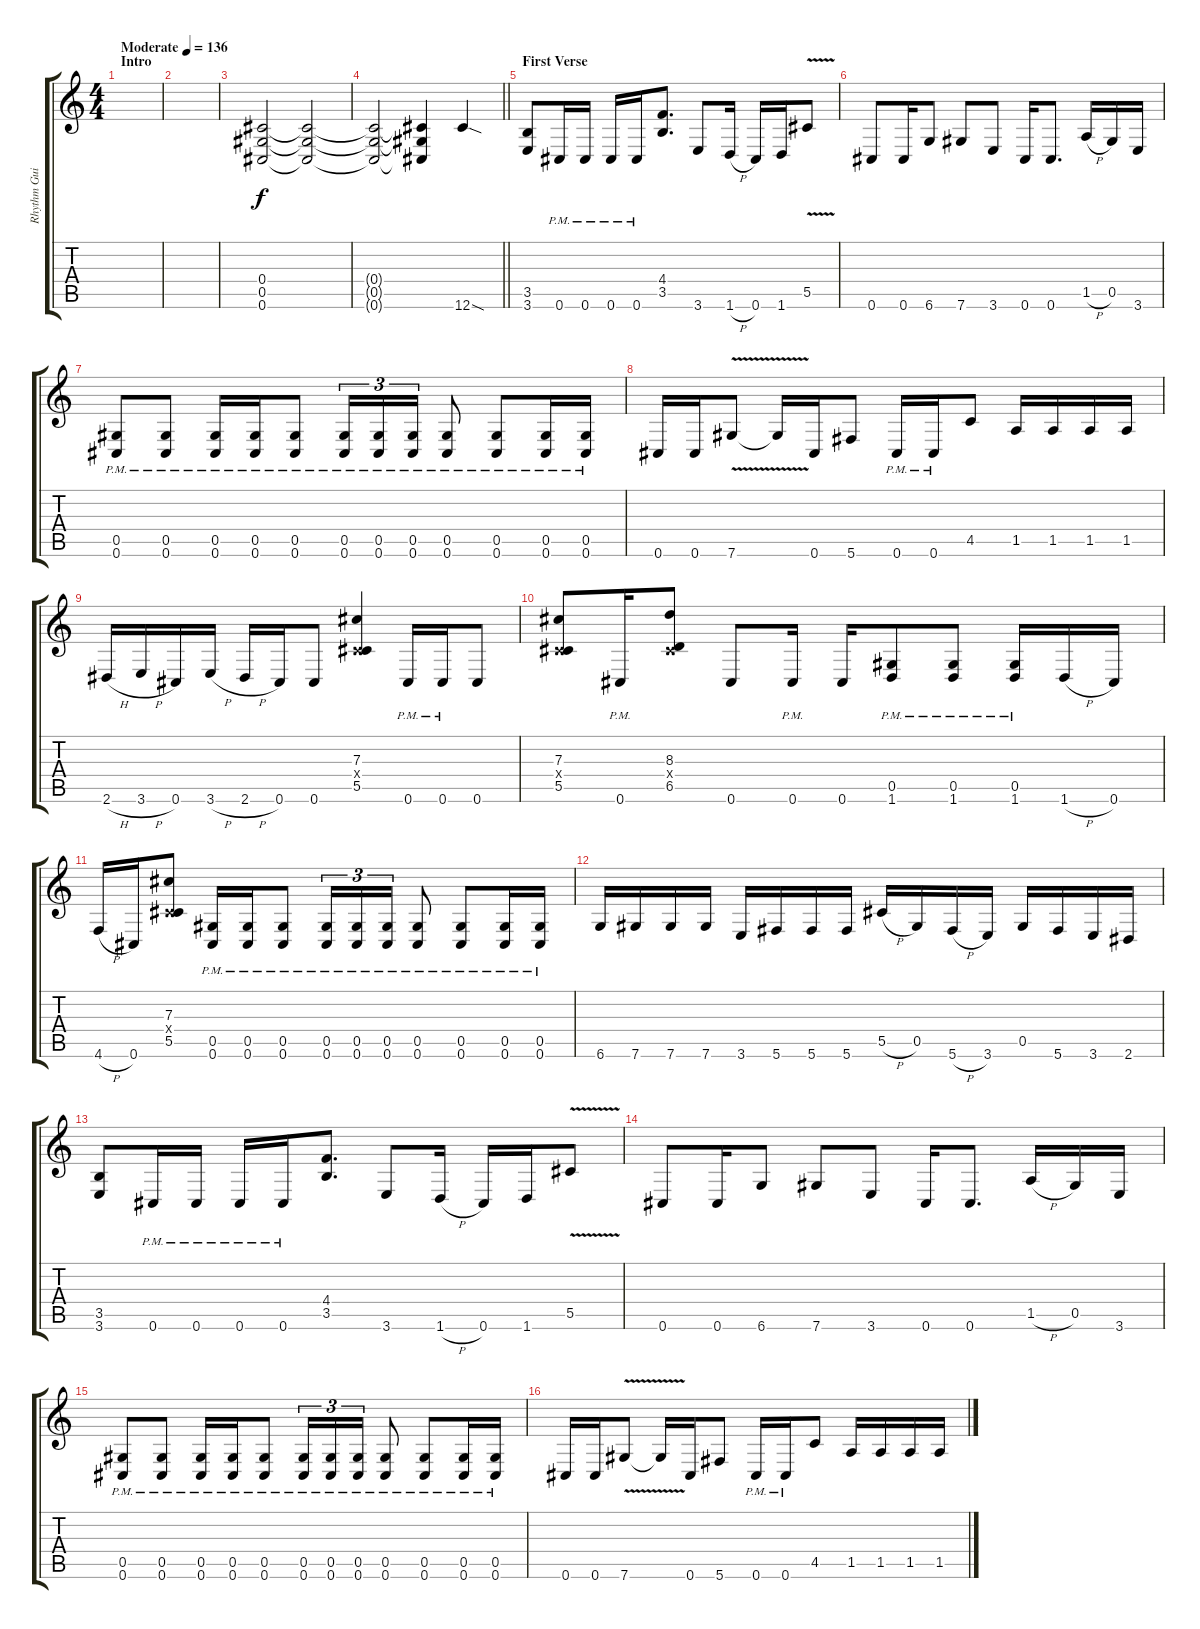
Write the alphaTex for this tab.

\track ("Rhythm Guitar" "Rhythm Gui") {instrument distortionguitar}
\staff {score tabs}
\tuning (Eb4 Bb3 Gb3 Db3 Ab2 Db2) {hide}
\ts (4 4)
\section ("" "Intro")
\tempo (136 "Moderate")
\clef g2
\ks c
|
|
(0.4 0.5 0.6).2{volume 0} (0.4{t} 0.5{t} 0.6{t}).2{volume 13} |
\barLineRight lightlight
(0.4{t} 0.5{t} 0.6{t}).2 (0.4{t} 0.5{t} 0.6{t}).4 12.6{sod}.4 |
\section ("" "First Verse")
(3.5 3.6).8 0.6{pm}.16 0.6{pm}.16 0.6{pm}.16 0.6{pm}.16 (4.4 3.5).8{d} 3.6.8 1.6{h}.16 0.6.16 1.6.16 5.5{v}.8 |
0.6.8 0.6.16 6.6.8 7.6.8 3.6.8 0.6.16 0.6.8{d} 1.5{h}.16 0.5.16 3.6.16 |
(0.5{pm} 0.6{pm}).8 (0.5{pm} 0.6{pm}).8 (0.5{pm} 0.6{pm}).16 (0.5{pm} 0.6{pm}).16 (0.5{pm} 0.6{pm}).8 (0.5{pm} 0.6{pm}).16{tu (3 2)} (0.5{pm} 0.6{pm}).16{tu (3 2)} (0.5{pm} 0.6{pm}).16{tu (3 2)} (0.5{pm} 0.6{pm}).8 (0.5{pm} 0.6{pm}).8 (0.5{pm} 0.6{pm}).16 (0.5{pm} 0.6{pm}).16 |
0.6.16 0.6.16 7.6{v}.8 7.6{t}.16 0.6.16 5.6.8 0.6{pm}.16 0.6{pm}.16 4.5.8 1.5.16 1.5.16 1.5.16 1.5.16 |
2.6{h}.16 3.6{h}.16 0.6.16 3.6{h}.16 2.6{h}.16 0.6.16 0.6.8 (7.3 0.4{x} 5.5).4 0.6{pm}.16 0.6{pm}.16 0.6.8 |
(7.3 0.4{x} 5.5).8 0.6{pm}.16 (8.3 0.4{x} 6.5).8 0.6.8 0.6{pm}.16 0.6.16 (0.5{pm} 1.6{pm}).8 (0.5{pm} 1.6{pm}).8 (0.5{pm} 1.6{pm}).16 1.6{h}.16 0.6.16 |
4.6{h}.16 0.6.16 (7.3 0.4{x} 5.5).8 (0.5{pm} 0.6{pm}).16 (0.5{pm} 0.6{pm}).16 (0.5{pm} 0.6{pm}).8 (0.5{pm} 0.6{pm}).16{tu (3 2)} (0.5{pm} 0.6{pm}).16{tu (3 2)} (0.5{pm} 0.6{pm}).16{tu (3 2)} (0.5{pm} 0.6{pm}).8 (0.5{pm} 0.6{pm}).8 (0.5{pm} 0.6{pm}).16 (0.5{pm} 0.6{pm}).16 |
6.6.16 7.6.16 7.6.16 7.6.16 3.6.16 5.6.16 5.6.16 5.6.16 5.5{h}.16 0.5.16 5.6{h}.16 3.6.16 0.5.16 5.6.16 3.6.16 2.6.16 |
(3.5 3.6).8 0.6{pm}.16 0.6{pm}.16 0.6{pm}.16 0.6{pm}.16 (4.4 3.5).8{d} 3.6.8 1.6{h}.16 0.6.16 1.6.16 5.5{v}.8 |
0.6.8 0.6.16 6.6.8 7.6.8 3.6.8 0.6.16 0.6.8{d} 1.5{h}.16 0.5.16 3.6.16 |
(0.5{pm} 0.6{pm}).8 (0.5{pm} 0.6{pm}).8 (0.5{pm} 0.6{pm}).16 (0.5{pm} 0.6{pm}).16 (0.5{pm} 0.6{pm}).8 (0.5{pm} 0.6{pm}).16{tu (3 2)} (0.5{pm} 0.6{pm}).16{tu (3 2)} (0.5{pm} 0.6{pm}).16{tu (3 2)} (0.5{pm} 0.6{pm}).8 (0.5{pm} 0.6{pm}).8 (0.5{pm} 0.6{pm}).16 (0.5{pm} 0.6{pm}).16 |
0.6.16 0.6.16 7.6{v}.8 7.6{t}.16 0.6.16 5.6.8 0.6{pm}.16 0.6{pm}.16 4.5.8 1.5.16 1.5.16 1.5.16 1.5.16
